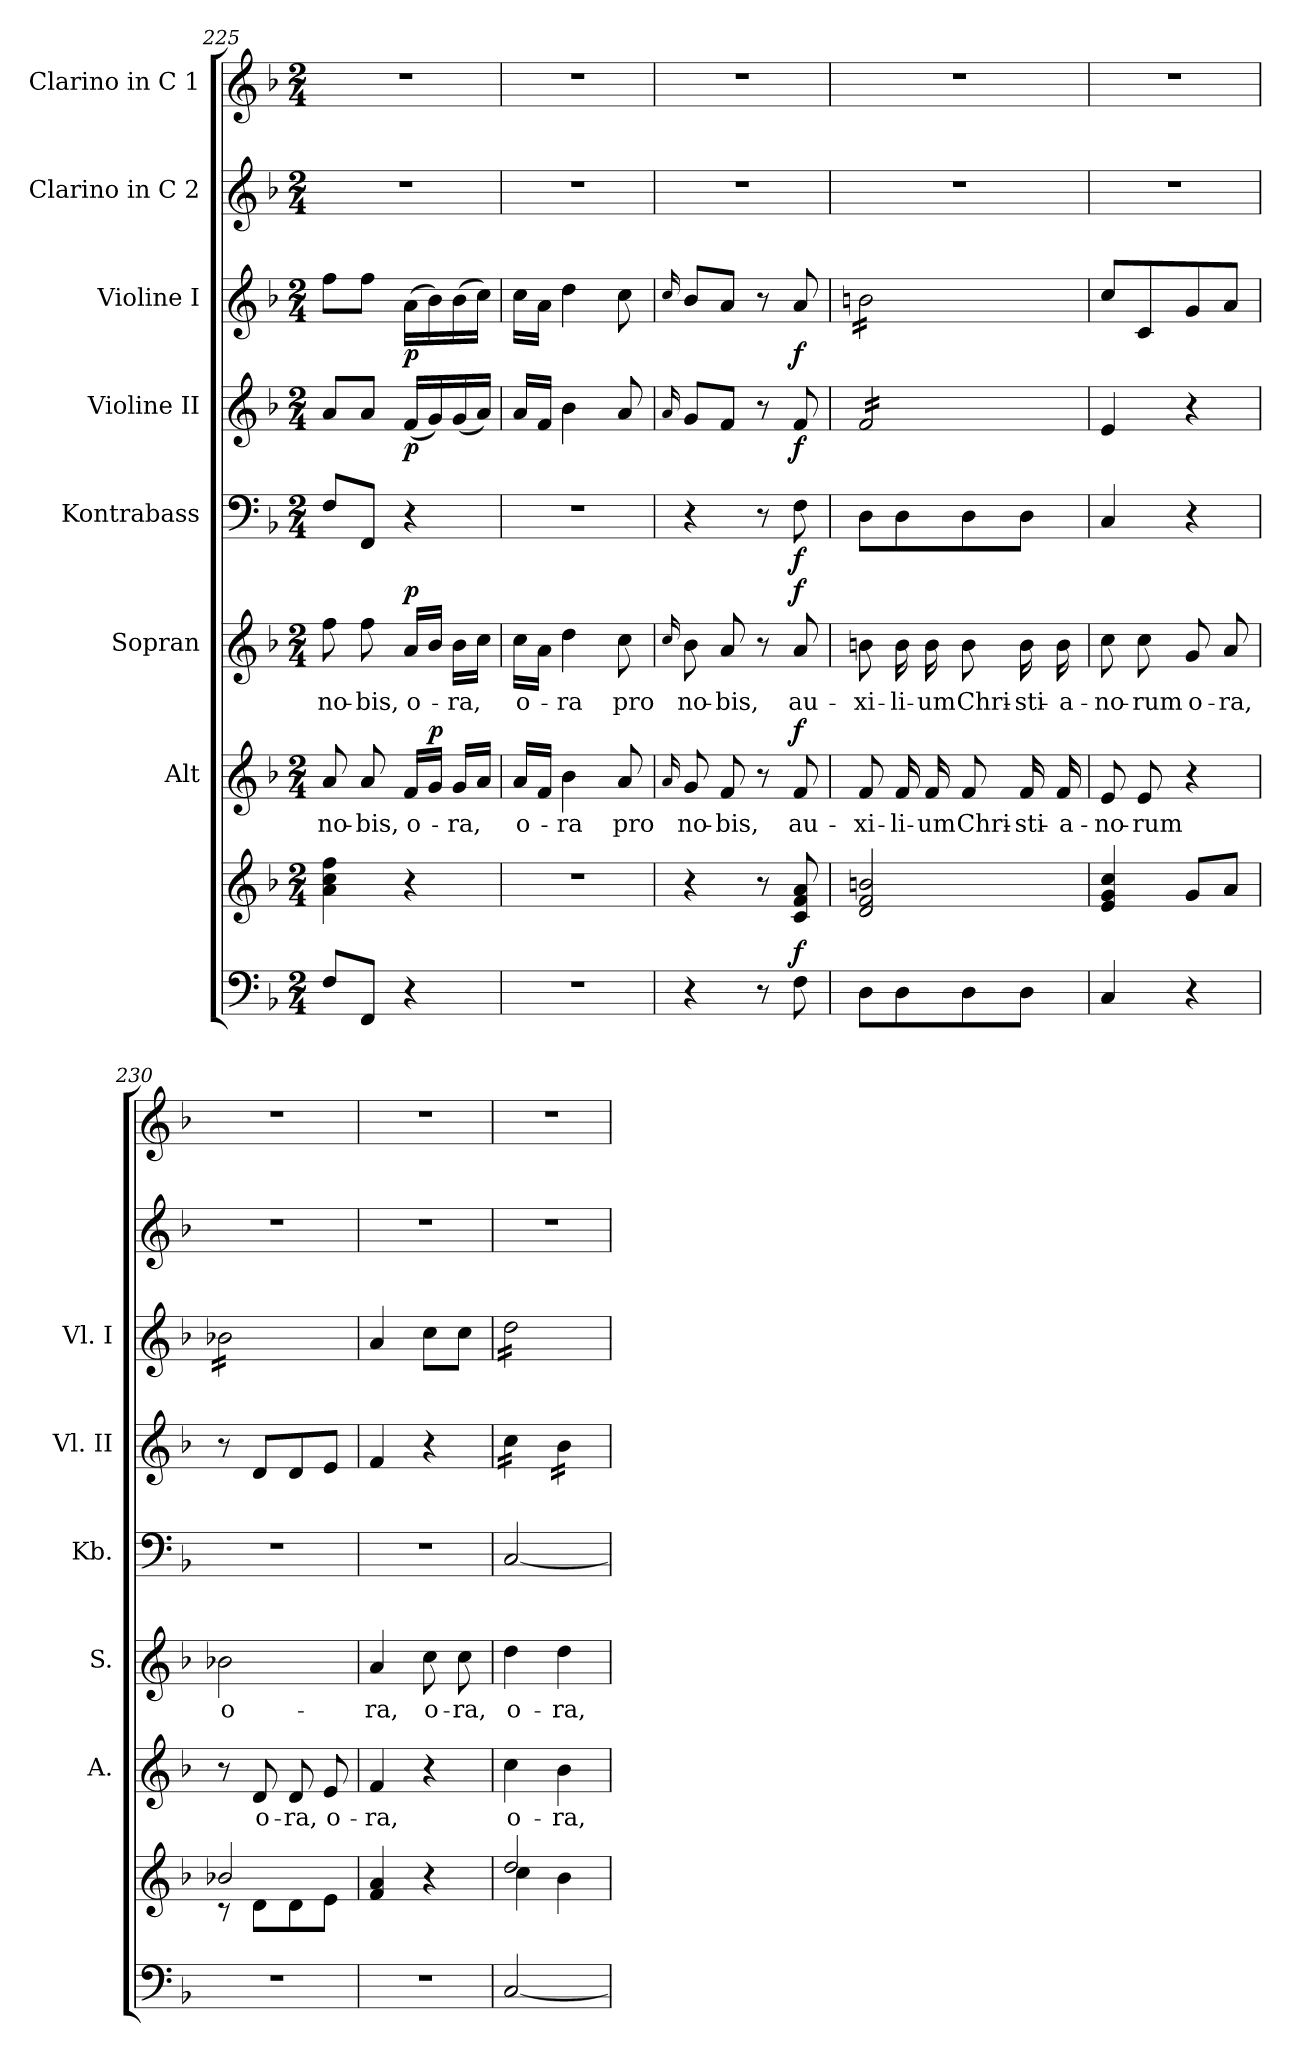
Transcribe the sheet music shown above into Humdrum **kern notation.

**kern	**kern	**dynam	**kern	**text	**dynam	**kern	**text	**dynam	**kern	**dynam	**kern	**dynam	**kern	**dynam	**kern	**kern
*part8	*part8	*part8	*part7	*part7	*part7	*part6	*part6	*part6	*part5	*part5	*part4	*part4	*part3	*part3	*part2	*part1
*staff9	*staff8	*staff8/9	*staff7	*staff7	*staff7	*staff6	*staff6	*staff6	*staff5	*staff5	*staff4	*staff4	*staff3	*staff3	*staff2	*staff1
*	*	*	*I"Alt	*	*	*I"Sopran	*	*	*I"Kontrabass	*	*I"Violine II	*	*I"Violine I	*	*I"Clarino in C 2	*I"Clarino in C 1
*	*	*	*I'A.	*	*	*I'S.	*	*	*I'Kb.	*	*I'Vl. II	*	*I'Vl. I	*	*	*
*clefF4	*clefG2	*	*clefG2	*	*	*clefG2	*	*	*clefF4	*	*clefG2	*	*clefG2	*	*clefG2	*clefG2
*	*	*	*	*	*	*	*	*	*ITrd7c12	*	*	*	*	*	*	*
*k[b-]	*k[b-]	*	*k[b-]	*	*	*k[b-]	*	*	*k[b-]	*	*k[b-]	*	*k[b-]	*	*k[b-]	*k[b-]
*F:	*F:	*	*F:	*	*	*F:	*	*	*F:	*	*F:	*	*F:	*	*F:	*F:
*M2/4	*M2/4	*	*M2/4	*	*	*M2/4	*	*	*M2/4	*	*M2/4	*	*M2/4	*	*M2/4	*M2/4
=225	=225	=225	=225	=225	=225	=225	=225	=225	=225	=225	=225	=225	=225	=225	=225	=225
!	!	!	!	!LO:LY:b	!	!	!LO:LY:b	!	!	!	!	!	!	!	!	!
8F/L	4a\ 4cc\ 4ff\	.	8a/	no-	.	8ff\	no-	.	8FF/L	.	8a/L	.	8ff\L	.	2r	2r
!	!	!	!	!LO:LY:b	!	!	!LO:LY:b	!	!	!	!	!	!	!	!	!
8FF/J	.	.	8a/	-bis,	.	8ff\	-bis,	.	8FFF/J	.	8a/J	.	8ff\J	.	.	.
!	!	!	!	!LO:LY:b	!	!	!LO:LY:b	!LO:DY:a	!	!	!	!LO:DY:b	!	!LO:DY:b	!	!
4r	4r	.	16f/LL	o-	.	16a/LL	o-	p	4r	.	(<16f/LL	p	(>16a\LL	p	.	.
!	!	!	!	!	!LO:DY:a	!	!	!	!	!	!	!	!	!	!	!
.	.	.	16g/JJ	.	p	16b-/JJ	.	.	.	.	16g/)	.	16b-\)	.	.	.
!	!	!	!	!LO:LY:b	!	!	!LO:LY:b	!	!	!	!	!	!	!	!	!
.	.	.	16g/LL	-ra,	.	16b-\LL	-ra,	.	.	.	(<16g/	.	(>16b-\	.	.	.
.	.	.	16a/JJ	.	.	16cc\JJ	.	.	.	.	16a/JJ)	.	16cc\JJ)	.	.	.
=226	=226	=226	=226	=226	=226	=226	=226	=226	=226	=226	=226	=226	=226	=226	=226	=226
!	!	!	!	!LO:LY:b	!	!	!LO:LY:b	!	!	!	!	!	!	!	!	!
2r	2r	.	16a/LL	o-	.	16cc\LL	o-	.	2r	.	16a/LL	.	16cc\LL	.	2r	2r
.	.	.	16f/JJ	.	.	16a\JJ	.	.	.	.	16f/JJ	.	16a\JJ	.	.	.
!	!	!	!	!LO:LY:b	!	!	!LO:LY:b	!	!	!	!	!	!	!	!	!
.	.	.	4b-\	-ra	.	4dd\	-ra	.	.	.	4b-\	.	4dd\	.	.	.
!	!	!	!	!LO:LY:b	!	!	!LO:LY:b	!	!	!	!	!	!	!	!	!
.	.	.	8a/	pro	.	8cc\	pro	.	.	.	8a/	.	8cc\	.	.	.
=227	=227	=227	=227	=227	=227	=227	=227	=227	=227	=227	=227	=227	=227	=227	=227	=227
.	.	.	16qqa/	.	.	16qqcc/	.	.	.	.	16qqa/	.	16qqcc/	.	.	.
!	!	!	!	!LO:LY:b	!	!	!LO:LY:b	!	!	!	!	!	!	!	!	!
4r	4r	.	8g/	no-	.	8b-\	no-	.	4r	.	8g/L	.	8b-/L	.	2r	2r
!	!	!	!	!LO:LY:b	!	!	!LO:LY:b	!	!	!	!	!	!	!	!	!
.	.	.	8f/	-bis,	.	8a/	-bis,	.	.	.	8f/J	.	8a/J	.	.	.
8r	8r	.	8r	.	.	8r	.	.	8r	.	8r	.	8r	.	.	.
!	!	!LO:DY:a=2	!	!LO:LY:b	!LO:DY:a	!	!LO:LY:b	!LO:DY:a	!	!LO:DY:b	!	!LO:DY:b	!	!LO:DY:b	!	!
8F\	8c/ 8f/ 8a/	f	8f/	au-	f	8a/	au-	f	8FF\	f	8f/	f	8a/	f	.	.
=228	=228	=228	=228	=228	=228	=228	=228	=228	=228	=228	=228	=228	=228	=228	=228	=228
!	!	!	!	!LO:LY:b	!	!	!LO:LY:b	!	!	!	!	!	!	!	!	!
*	*	*	*	*	*	*	*	*	*	*	*tremolo	*	*	*	*	*
*	*	*	*	*	*	*	*	*	*	*	*	*	*tremolo	*	*	*
8D\L	2d/ 2f/ 2bn/	.	8f/	-xi-	.	8bn\	-xi-	.	8DD\L	.	16f/LL	.	16bn\LL	.	2r	2r
.	.	.	.	.	.	.	.	.	.	.	16f/	.	16bn\	.	.	.
!	!	!	!	!LO:LY:b	!	!	!LO:LY:b	!	!	!	!	!	!	!	!	!
8D\	.	.	16f/	-li-	.	16b\	-li-	.	8DD\	.	16f/	.	16bn\	.	.	.
!	!	!	!	!LO:LY:b	!	!	!LO:LY:b	!	!	!	!	!	!	!	!	!
.	.	.	16f/	-um	.	16b\	-um	.	.	.	16f/	.	16bn\	.	.	.
!	!	!	!	!LO:LY:b	!	!	!LO:LY:b	!	!	!	!	!	!	!	!	!
8D\	.	.	8f/	Chri-	.	8b\	Chri-	.	8DD\	.	16f/	.	16bn\	.	.	.
.	.	.	.	.	.	.	.	.	.	.	16f/	.	16bn\	.	.	.
!	!	!	!	!LO:LY:b	!	!	!LO:LY:b	!	!	!	!	!	!	!	!	!
8D\J	.	.	16f/	-sti-	.	16b\	-sti-	.	8DD\J	.	16f/	.	16bn\	.	.	.
!	!	!	!	!LO:LY:b	!	!	!LO:LY:b	!	!	!	!	!	!	!	!	!
.	.	.	16f/	-a-	.	16b\	-a-	.	.	.	16f/JJ	.	16bn\JJ	.	.	.
*	*	*	*	*	*	*	*	*	*	*	*	*	*Xtremolo	*	*	*
*	*	*	*	*	*	*	*	*	*	*	*Xtremolo	*	*	*	*	*
=229	=229	=229	=229	=229	=229	=229	=229	=229	=229	=229	=229	=229	=229	=229	=229	=229
!	!	!	!	!LO:LY:b	!	!	!LO:LY:b	!	!	!	!	!	!	!	!	!
4C/	4e/ 4g/ 4cc/	.	8e/	-no-	.	8cc\	-no-	.	4CC/	.	4e/	.	8cc/L	.	2r	2r
!	!	!	!	!LO:LY:b	!	!	!LO:LY:b	!	!	!	!	!	!	!	!	!
.	.	.	8e/	-rum	.	8cc\	-rum	.	.	.	.	.	8c/	.	.	.
!	!	!	!	!	!	!	!LO:LY:b	!	!	!	!	!	!	!	!	!
4r	8g/L	.	4r	.	.	8g/	o-	.	4r	.	4r	.	8g/	.	.	.
!	!	!	!	!	!	!	!LO:LY:b	!	!	!	!	!	!	!	!	!
.	8a/J	.	.	.	.	8a/	-ra,	.	.	.	.	.	8a/J	.	.	.
!!LO:LB:g=z
=230	=230	=230	=230	=230	=230	=230	=230	=230	=230	=230	=230	=230	=230	=230	=230	=230
*	*^	*	*	*	*	*	*	*	*	*	*	*	*	*	*	*
!	!	!	!	!	!	!	!	!LO:LY:b	!	!	!	!	!	!	!	!	!
*	*	*	*	*	*	*	*	*	*	*	*	*	*	*tremolo	*	*	*
2r	2b-X/	8rc	.	8r	.	.	2b-X\	o-	.	2r	.	8r	.	16b-X\LL	.	2r	2r
.	.	.	.	.	.	.	.	.	.	.	.	.	.	16b-X\	.	.	.
!	!	!	!	!	!LO:LY:b	!	!	!	!	!	!	!	!	!	!	!	!
.	.	8d\L	.	8d/	o-	.	.	.	.	.	.	8d/L	.	16b-X\	.	.	.
.	.	.	.	.	.	.	.	.	.	.	.	.	.	16b-X\	.	.	.
!	!	!	!	!	!LO:LY:b	!	!	!	!	!	!	!	!	!	!	!	!
.	.	8d\	.	8d/	-ra,	.	.	.	.	.	.	8d/	.	16b-X\	.	.	.
.	.	.	.	.	.	.	.	.	.	.	.	.	.	16b-X\	.	.	.
!	!	!	!	!	!LO:LY:b	!	!	!	!	!	!	!	!	!	!	!	!
.	.	8e\J	.	8e/	o-	.	.	.	.	.	.	8e/J	.	16b-X\	.	.	.
.	.	.	.	.	.	.	.	.	.	.	.	.	.	16b-X\JJ	.	.	.
*	*	*	*	*	*	*	*	*	*	*	*	*	*	*Xtremolo	*	*	*
=231	=231	=231	=231	=231	=231	=231	=231	=231	=231	=231	=231	=231	=231	=231	=231	=231	=231
!	!	!	!	!	!LO:LY:b	!	!	!LO:LY:b	!	!	!	!	!	!	!	!	!
*	*v	*v	*	*	*	*	*	*	*	*	*	*	*	*	*	*	*
2r	4f/ 4a/	.	4f/	-ra,	.	4a/	-ra,	.	2r	.	4f/	.	4a/	.	2r	2r
!	!	!	!	!	!	!	!LO:LY:b	!	!	!	!	!	!	!	!	!
.	4r	.	4r	.	.	8cc\	o-	.	.	.	4r	.	8cc\L	.	.	.
!	!	!	!	!	!	!	!LO:LY:b	!	!	!	!	!	!	!	!	!
.	.	.	.	.	.	8cc\	-ra,	.	.	.	.	.	8cc\J	.	.	.
=232	=232	=232	=232	=232	=232	=232	=232	=232	=232	=232	=232	=232	=232	=232	=232	=232
*	*^	*	*	*	*	*	*	*	*	*	*	*	*	*	*	*
!	!	!	!	!	!LO:LY:b	!	!	!LO:LY:b	!	!	!	!	!	!	!	!	!
*	*	*	*	*	*	*	*	*	*	*	*	*tremolo	*	*	*	*	*
*	*	*	*	*	*	*	*	*	*	*	*	*	*	*tremolo	*	*	*
[2C/	2dd/	4cc\	.	4cc\	o-	.	4dd\	o-	.	[2CC/	.	16cc\LL	.	16dd\LL	.	2r	2r
.	.	.	.	.	.	.	.	.	.	.	.	16cc\	.	16dd\	.	.	.
.	.	.	.	.	.	.	.	.	.	.	.	16cc\	.	16dd\	.	.	.
.	.	.	.	.	.	.	.	.	.	.	.	16cc\JJ	.	16dd\	.	.	.
!	!	!	!	!	!LO:LY:b	!	!	!LO:LY:b	!	!	!	!	!	!	!	!	!
.	.	4b-\	.	4b-\	-ra,	.	4dd\	-ra,	.	.	.	16b-\LL	.	16dd\	.	.	.
.	.	.	.	.	.	.	.	.	.	.	.	16b-\	.	16dd\	.	.	.
.	.	.	.	.	.	.	.	.	.	.	.	16b-\	.	16dd\	.	.	.
.	.	.	.	.	.	.	.	.	.	.	.	16b-\JJ	.	16dd\JJ	.	.	.
*	*	*	*	*	*	*	*	*	*	*	*	*	*	*Xtremolo	*	*	*
*	*	*	*	*	*	*	*	*	*	*	*	*Xtremolo	*	*	*	*	*
*	*v	*v	*	*	*	*	*	*	*	*	*	*	*	*	*	*	*
=	=	=	=	=	=	=	=	=	=	=	=	=	=	=	=	=
*-	*-	*-	*-	*-	*-	*-	*-	*-	*-	*-	*-	*-	*-	*-	*-	*-
